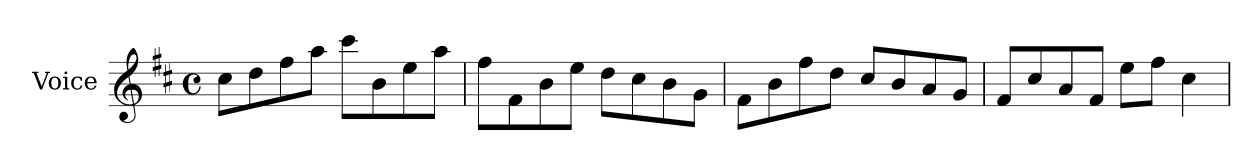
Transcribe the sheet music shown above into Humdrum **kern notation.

**kern
*part1
*staff1
*I"Voice
*I'Voice
*clefG2
*k[f#c#]
*M4/4
*met(c)
=1
8cc#\L
8dd\
8ff#\
8aa\J
8ccc#\L
8b\
8ee\
8aa\J
=2
8ff#\L
8f#\
8b\
8ee\J
8dd\L
8cc#\
8b\
8g\J
=3
8f#\L
8b\
8ff#\
8dd\J
8cc#/L
8b/
8a/
8g/J
=4
8f#/L
8cc#/
8a/
8f#/J
8ee\L
8ff#\J
4cc#\
=
*-
